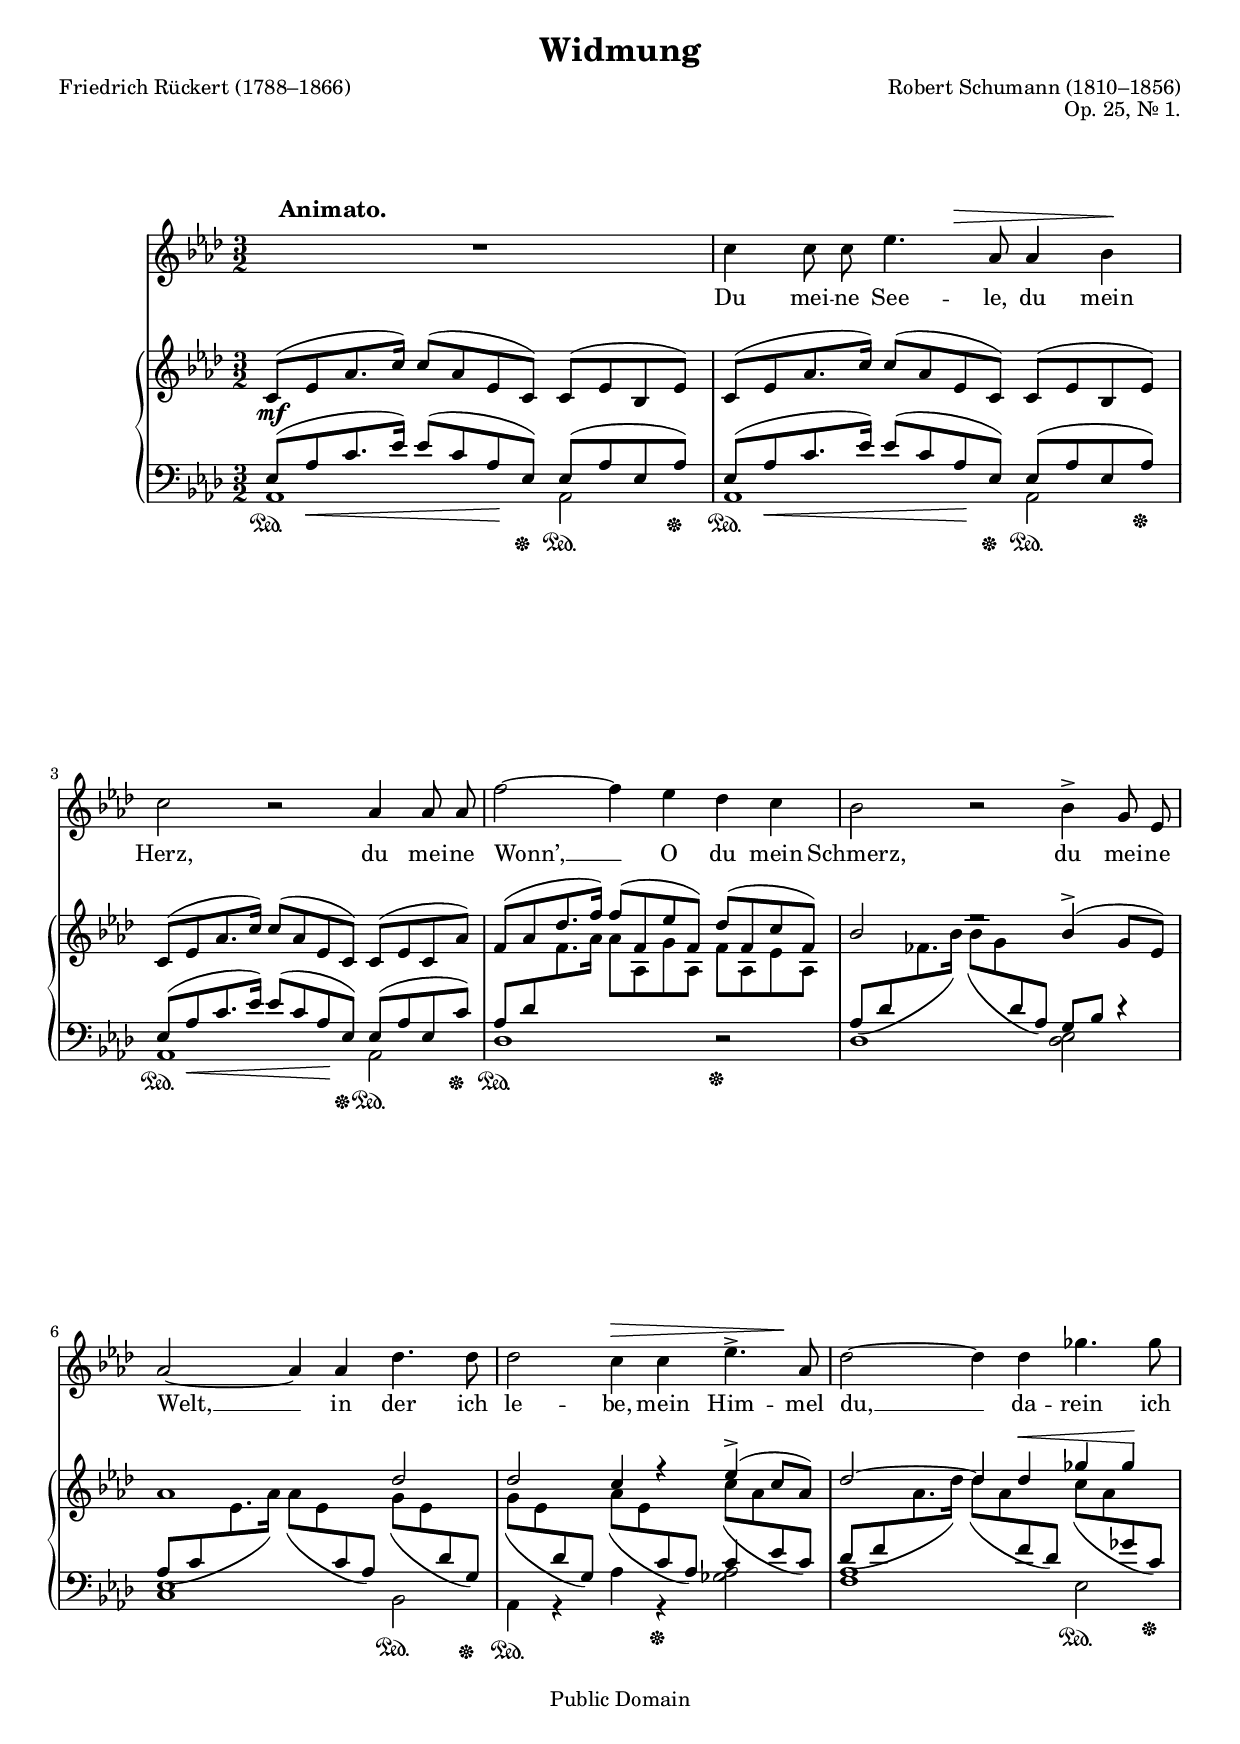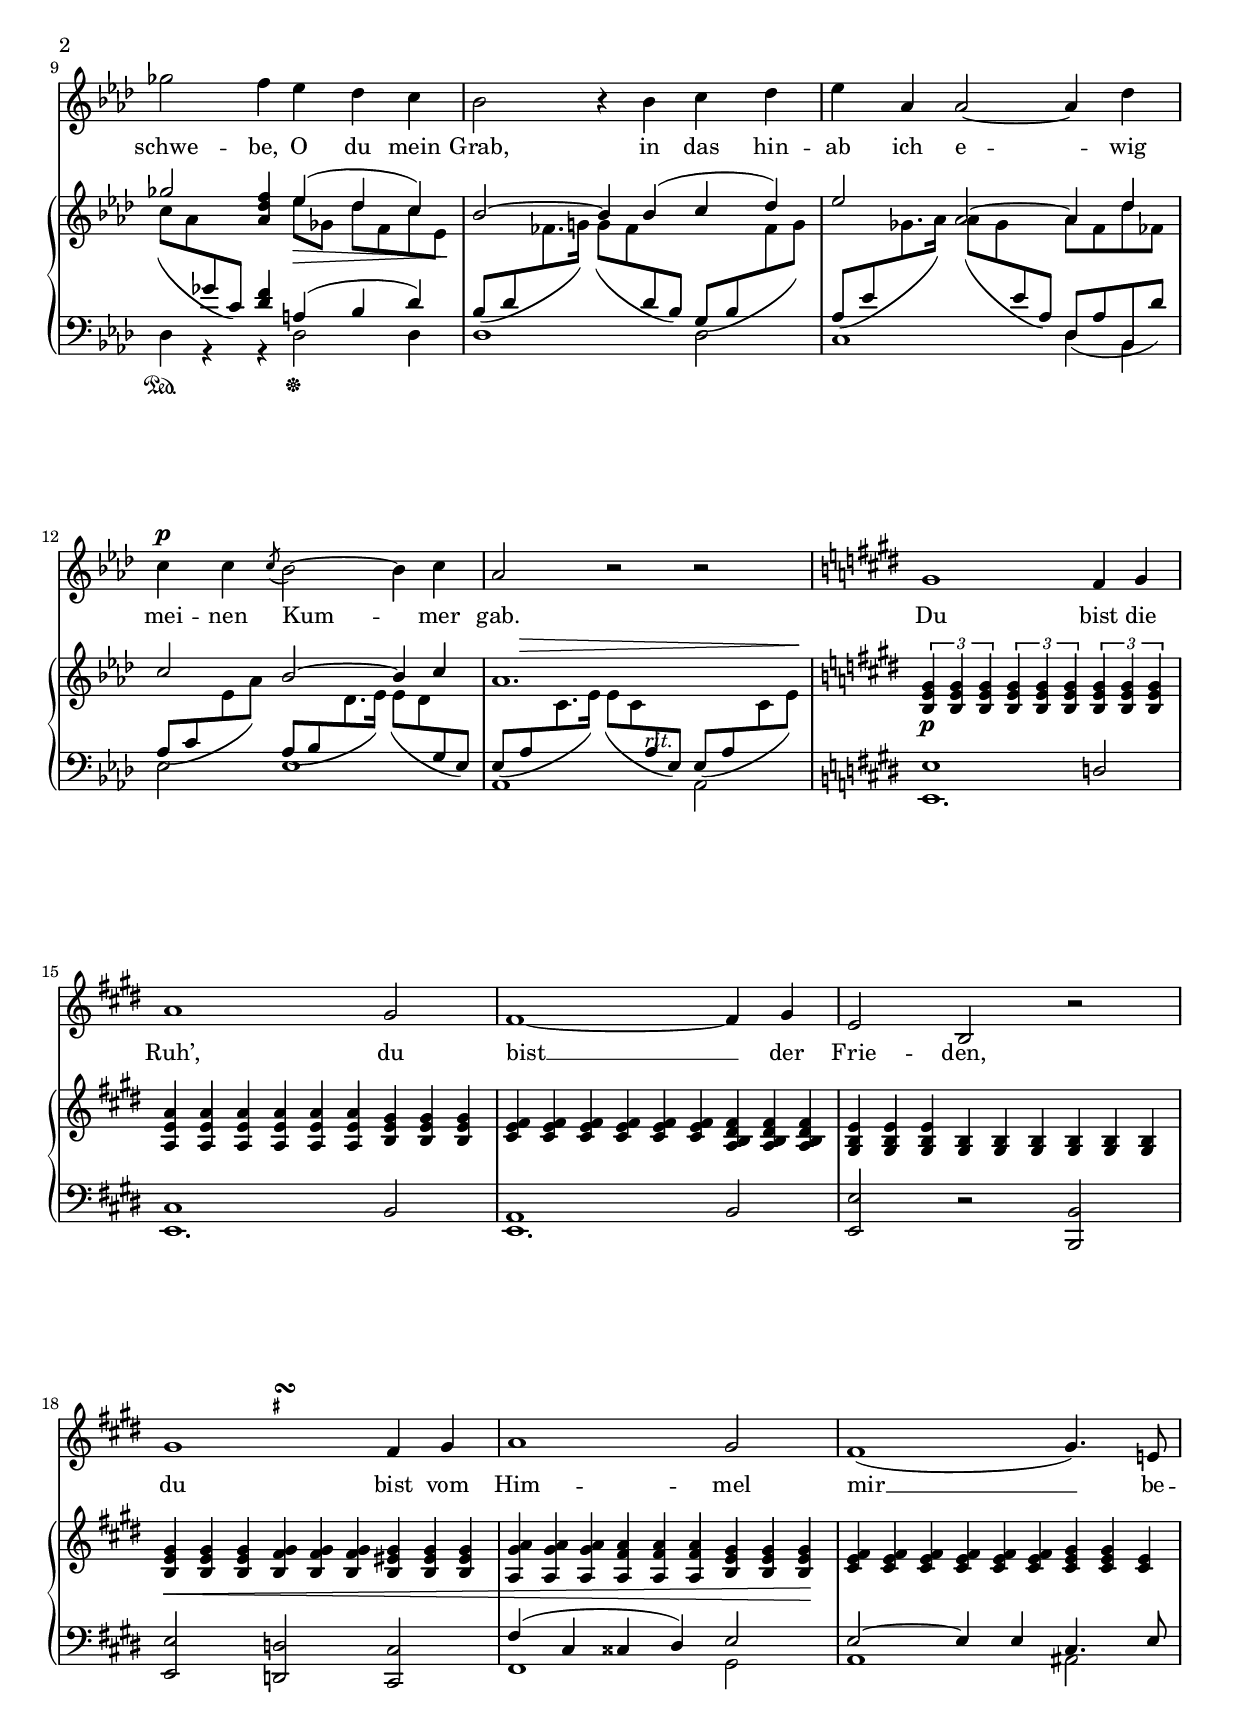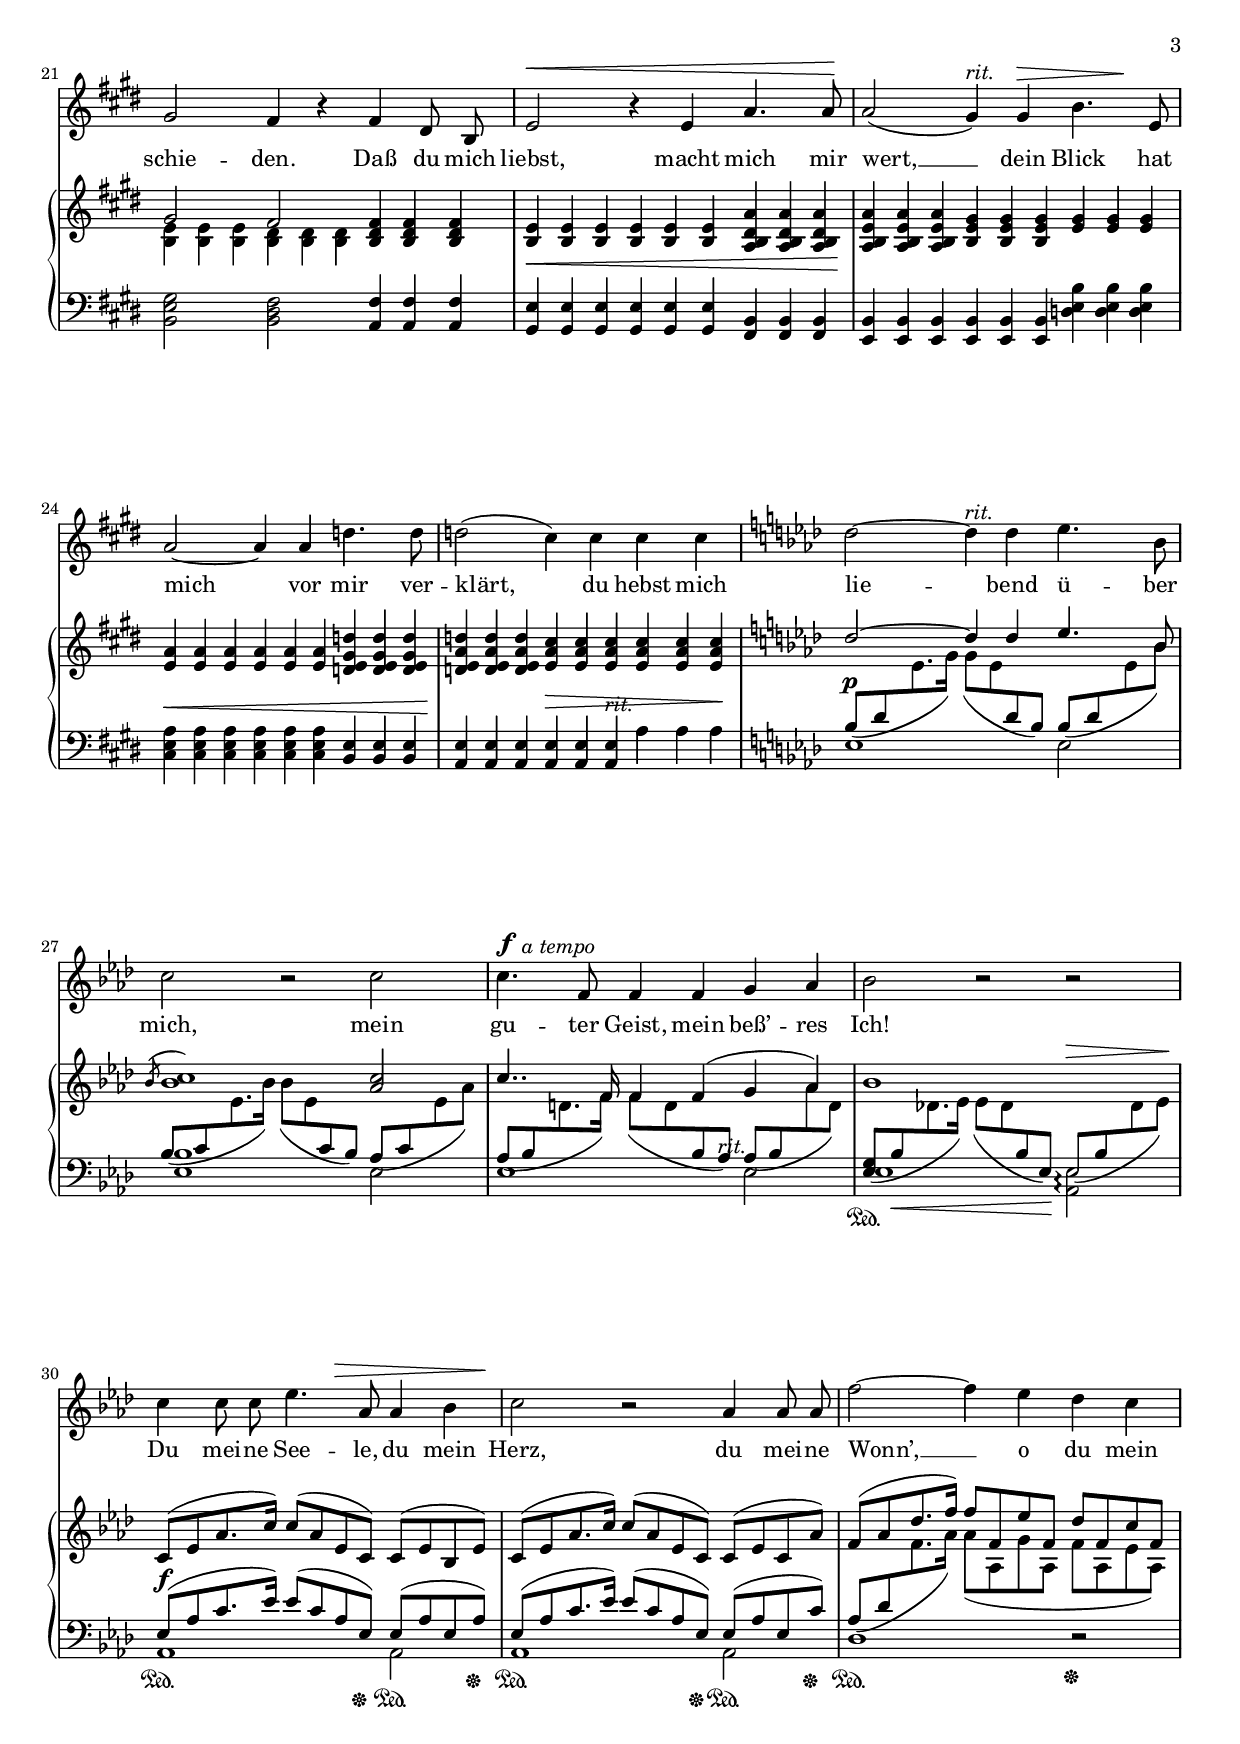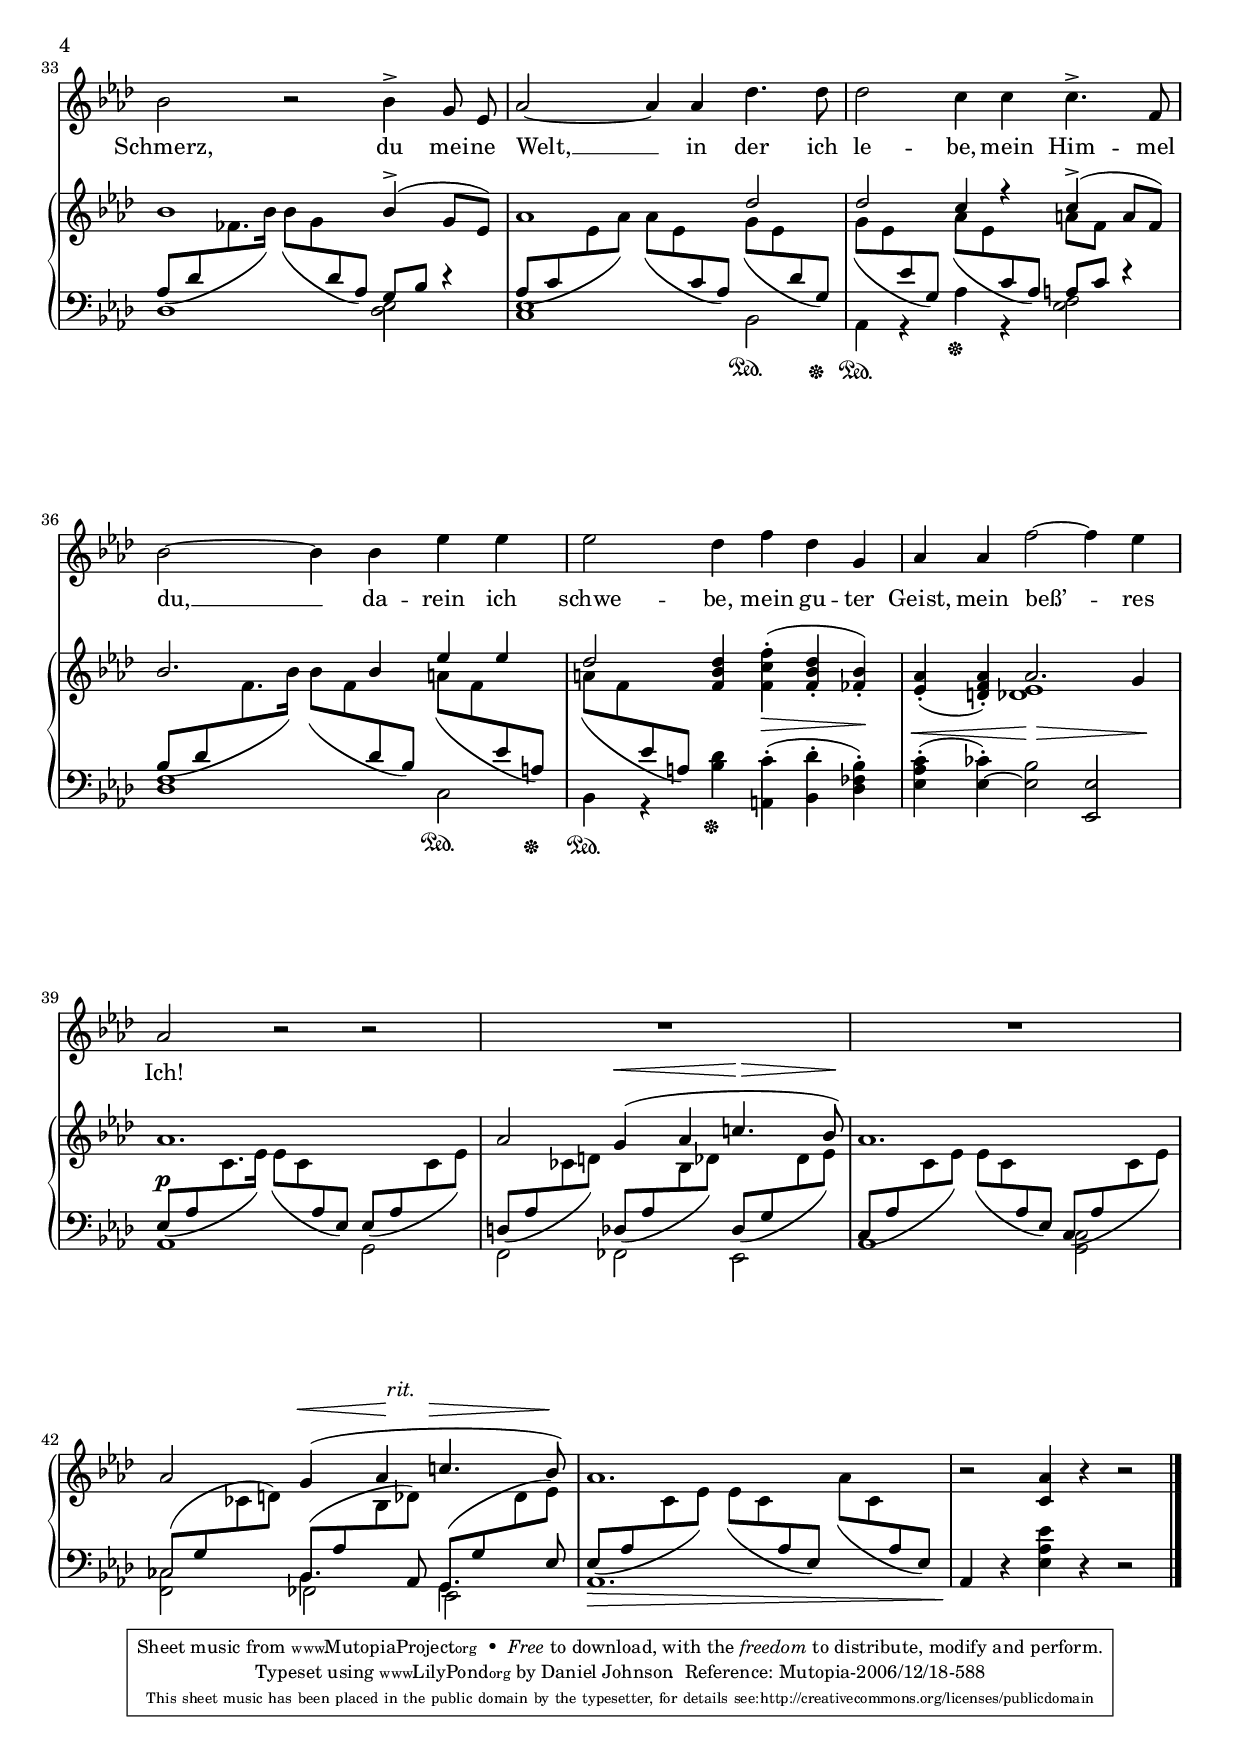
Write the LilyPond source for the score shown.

\version "2.10.0"

#(set-global-staff-size 18)

\header {
	title = "Widmung"
	composer = "Robert Schumann (1810–1856)"
	poet = "Friedrich Rückert (1788–1866)"
	opus = "Op. 25, № 1."
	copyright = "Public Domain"

	%mutopia-specific headers:
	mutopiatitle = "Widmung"
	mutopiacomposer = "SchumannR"
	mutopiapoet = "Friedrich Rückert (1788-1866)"
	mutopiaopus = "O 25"
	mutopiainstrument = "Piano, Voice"
	date = "1840"
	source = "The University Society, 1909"
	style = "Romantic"
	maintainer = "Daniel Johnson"
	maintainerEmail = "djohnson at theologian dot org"
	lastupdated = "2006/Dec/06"
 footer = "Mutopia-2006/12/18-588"
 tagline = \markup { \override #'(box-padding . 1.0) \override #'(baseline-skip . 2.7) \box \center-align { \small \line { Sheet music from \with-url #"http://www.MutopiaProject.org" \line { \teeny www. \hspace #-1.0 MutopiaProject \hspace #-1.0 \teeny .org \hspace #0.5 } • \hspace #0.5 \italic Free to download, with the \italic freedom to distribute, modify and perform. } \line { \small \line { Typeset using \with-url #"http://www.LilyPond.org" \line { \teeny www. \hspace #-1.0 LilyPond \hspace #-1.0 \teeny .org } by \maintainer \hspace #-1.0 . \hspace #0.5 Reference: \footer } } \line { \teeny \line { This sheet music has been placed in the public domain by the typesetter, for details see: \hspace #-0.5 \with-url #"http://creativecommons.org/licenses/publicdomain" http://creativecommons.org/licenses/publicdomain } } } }
}

\paper {
	top-margin = 0.25\in
	bottom-margin = 0.25\in
	between-system-padding = 0\in
	print-page-number = ##t
	head-separation = 0\in
	ragged-last-bottom = ##f
	system-count = 15
}

sopNotes = {
	\clef treble
	\time 3/2
	\key aes \major
	\autoBeamOff

	\once \override Score.RehearsalMark #'extra-offset = #'(6.0 . 1.0)
	\mark \markup { \large \bold "Animato." }

	R1. | c''4 c''8 c''8 ees''4. aes'8 aes'4 bes'4 | c''2 r2 aes'4 aes'8 aes'8 |
	f''2 ~ f''4 ees''4 des''4 c''4 | bes'2 r2 bes'4-> g'8 ees'8 | aes'2 ~ aes'4 aes'4 des''4. des''8 | des''2 c''4 c''4 ees''4.-> aes'8 |
	des''2 ~ des''4 des''4 ges''4. ges''8 | ges''2 f''4 ees''4 des''4 c''4 | bes'2 r4 bes'4 c''4 des''4 |
	ees''4 aes'4 aes'2 ~ aes'4 des''4 | c''4 c''4 \acciaccatura c''8 bes'2 ~ bes'4 c''4 | aes'2 r2 r2 |
	\key e \major
	
	gis'1 fis'4 gis'4 | a'1 gis'2 | fis'1 ~ fis'4 gis'4 |
	e'2 b2 r2 | gis'1 fis'4 gis'4 | a'1 gis'2 |
	fis'1( gis'4.) e'!8 | gis'2 fis'4 r4 fis'4 dis'8 b8 | e'2 r4 e'4 a'4. a'8 |
	a'2( gis'4) gis'4 b'4. e'8 | a'2 ~ a'4 a'4 d''4. d''8 | d''2( cis''4) cis''4 cis''4 cis''4 |
	\key aes \major
	
	des''2 ~ des''4 des''4 ees''4. bes'8 | c''2 r2 c''2 |
	c''4. f'8 f'4 f'4 g'4 aes'4 | bes'2 r2 r2 |
	c''4 c''8 c''8 ees''4. aes'8 aes'4 bes'4 | c''2 r2 aes'4 aes'8 aes'8 |
	f''2 ~ f''4 ees''4 des''4 c''4 | bes'2 r2 bes'4-> g'8 ees'8 |
	
	aes'2 ~ aes'4 aes'4 des''4. des''8 | des''2 c''4 c''4 c''4.-> f'8 |
	bes'2 ~ bes'4 bes'4 ees''4 ees''4 | ees''2 des''4 f''4 des''4 g'4 | aes'4 aes'4 f''2 ~ f''4 ees''4 |
	aes'2 r2 r2 | R1.*5
}

sopDynamics = {
	s1.
	s2. s2^\> s4\! s1.*3
	s1. s2 s2.^\> s4\! s1.
	s1.*3
	s1.^\p s1.*2
	s1.*3
	s2 \once \override TextScript #'script-priority = #-100 s2^\turn^\markup{\tiny \smaller \smaller \sharp} s2 s1.*2
	s1. s1^\< s4. s8\! s2 s4^\markup{\italic "rit."} s4^\> s4 s4\!
	s1.*2
	s2 s1^\markup{\italic "rit."} s1.
	s8^\f s4.^\markup{\italic "a tempo"} s1 s1.
	s2. s4^\> s4. s8\! s1.
}

text=\lyricmode {
	Du mei -- ne See -- le, du mein Herz,
	du mei -- ne Wonn’, __ O du mein Schmerz,
	du mei -- ne Welt, __ in der ich le -- be,
	mein Him -- mel du, __ da -- rein ich schwe -- be,
	O du mein Grab, in das hin -- ab
	ich e -- wig mei -- nen Kum -- mer gab.

	Du bist die Ruh’, du bist __ der Frie -- den,
	du bist vom Him -- mel mir __ be -- schie -- den.
	Daß du mich liebst, macht mich mir wert, __
	dein Blick hat mich vor mir ver -- klärt,
	du hebst mich lie -- bend ü -- ber mich,
	mein gu -- ter Geist, mein beß’ -- res Ich!	

	Du mei -- ne See -- le, du mein Herz,
	du mei -- ne Wonn’, __ o du mein Schmerz,
	du mei -- ne Welt, __ in der ich le -- be,
	mein Him -- mel du, __ da -- rein ich schwe -- be,
	mein gu -- ter Geist, mein beß’ -- res Ich!	
}

rhOne = {
	\clef treble
	\time 3/2
	\key aes \major
	\voiceOne
	%Page 1, Line 1
	c'8(_\mf ees'8 aes'8. c''16) c''8( aes'8 ees'8 c'8) c'8( ees'8 bes8 ees'8) |
	c'8( ees'8 aes'8. c''16) c''8( aes'8 ees'8 c'8) c'8( ees'8 bes8 ees'8) |
	c'8( ees'8 aes'8. c''16) c''8( aes'8 ees'8 c'8) c'8( ees'8 c'8 aes'8) |
	%Page 1, Line 2
	f'8( aes'8 des''8. f''16) f''8( f'8 ees''8 f'8) des''8( f'8 c''8 f'8) |
	bes'2 ees''2\rest bes'4^>( g'8 ees'8) |
	aes'1 des''2 |
	des''2 c''4 r4 ees''4^>( c''8 aes'8) |
	%Page 1, Line 3
	des''2 ~ des''4
	\once \override Hairpin #'extra-offset = #'(0.0 . -0.75)
	des''4^\< ges''4 ges''4\! |
	ges''2 <aes' des'' f''>4 ees''4( des''4 c''4) |
	bes'2 ~ bes'4 bes'4( c''4 des''4) |
	%Page 1, Line 4
	ees''2 aes'2 ~ aes'4 des''4 |
	c''2 bes'2 ~ bes'4 c''4 |
	aes'1. |
	\key e \major
	\oneVoice
	%Page 2, Line 1
	\times 2/3 { <b e' gis'>4_\p <b e' gis'>4 <b e' gis'>4 } \times 2/3 { <b e' gis'>4 <b e' gis'>4 <b e' gis'>4 } \times 2/3 { <b e' gis'>4 <b e' gis'>4 <b e' gis'>4 } |
	\override TupletNumber #'stencil = ##f \override TupletBracket #'stencil = ##f
	\times 2/3 { <a e' a'>4 <a e' a'>4 <a e' a'>4 } \times 2/3 { <a e' a'>4 <a e' a'>4 <a e' a'>4 } \times 2/3 { <b e' gis'>4 <b e' gis'>4 <b e' gis'>4 } |
	\times 2/3 { <cis' e' fis'>4 <cis' e' fis'>4 <cis' e' fis'>4 } \times 2/3 { <cis' e' fis'>4 <cis' e' fis'>4 <cis' e' fis'>4 } \times 2/3 { <a b dis' fis'>4 <a b dis' fis'>4 <a b dis' fis'>4 } |
	%Page 2, Line 2
	\times 2/3 { <gis b e'>4 <gis b e'>4 <gis b e'>4 } \times 2/3 { <gis b>4 <gis b>4 <gis b>4 } \times 2/3 { <gis b>4 <gis b>4 <gis b>4 } |
	\times 2/3 { <b e' gis'>4_\< <b e' gis'>4 <b e' gis'>4 } \times 2/3 { <b fis' gis'>4 <b fis' gis'>4 <b fis' gis'>4 } \times 2/3 { <b eis' gis'>4 <b eis' gis'>4 <b eis' gis'>4 } |
	\times 2/3 { <a gis' a'>4 <a gis' a'>4 <a gis' a'>4 } \times 2/3 { <a fis' a'>4 <a fis' a'>4 <a fis' a'>4 } \times 2/3 { <b e' gis'>4 <b e' gis'>4 <b e' gis'>4\! } |
	%Page 2, Line 3
	\times 2/3 { <cis' e' fis'>4 <cis' e' fis'>4 <cis' e' fis'>4 } \times 2/3 { <cis' e' fis'>4 <cis' e' fis'>4 <cis' e' fis'>4 } \times 2/3 { <cis' e' gis'>4 <cis' e' gis'>4 <cis' e'>4 } |
	\voiceOne gis'2 fis'2 \oneVoice \times 2/3 { <b dis' fis'>4 <b dis' fis'>4 <b dis' fis'>4 } |
	\times 2/3 { <b e'>4_\< <b e'>4 <b e'>4 } \times 2/3 { <b e'>4 <b e'>4 <b e'>4 } \times 2/3 { <a b dis' a'>4 <a b dis' a'>4 <a b dis' a'>4\! } |
	%Page 2, Line 4
	\times 2/3 { <a b e' a'>4 <a b e' a'>4 <a b e' a'>4 } \times 2/3 { <b e' gis'>4 <b e' gis'>4 <b e' gis'>4 } \times 2/3 { <e' gis'>4 <e' gis'>4 <e' gis'>4 } |
	\once \override Hairpin #'extra-offset = #'(0.0 . -1.5)
	\times 2/3 { <e' a'>4_\< <e' a'>4 <e' a'>4 } \times 2/3 { <e' a'>4 <e' a'>4 <e' a'>4 } \times 2/3 { <d' e' gis' d''>4 <d' e' gis' d''>4 <d' e' gis' d''>4\! } |
	\times 2/3 { <d' e' a' d''>4 <d' e' a' d''>4 <d' e' a' d''>4 } \times 2/3 {
	\once \override Hairpin #'extra-offset = #'(0.0 . -2.0)
	<e' a' cis''>4_\> <e' a' cis''>4 <e' a' cis''>4 } \times 2/3 { <e' a' cis''>4 <e' a' cis''>4 <e' a' cis''>4\! } |
	\key aes \major
	\voiceOne
	%Page 3, Line 1
	des''2 ~ des''4 des''4 ees''4. bes'8 | \acciaccatura bes'8 <bes' c''>1 <aes' c''>2 |
	%Page 3, Line 2
	c''4.. f'16 f'4 f'4( g'4 aes'4) | bes'1 s4.^\> s8\! |
	%Page 3, Line 3
	c'8(_\f ees'8 aes'8. c''16) c''8( aes'8 ees'8 c'8) c'8( ees'8 bes8 ees'8) |
	c'8( ees'8 aes'8. c''16) c''8( aes'8 ees'8 c'8) c'8( ees'8 c'8 aes'8) |
	%Page 3, Line 4
	f'8( aes'8 des''8. f''16) f''8 f'8 ees''8 f'8 des''8 f'8 c''8 f'8 | bes'1 bes'4^>( g'8 ees'8-) |
	%Page 4, Line 1
	aes'1 des''2 | des''2 c''4 r4 c''4^>( a'8 f'8) |
	%Page 4, Line 2
	bes'2. bes'4 ees''4 ees''4 | des''2 \oneVoice <f' bes' des''>4 <f' c'' f''>4-.(_\> <f' bes' des''>4-. <fes' bes'>4-.)\! |
	\once \override Hairpin #'extra-offset = #'(-0.25 . -1.0)
	<ees' aes'>4-.(_\< <d' f' aes'>4-.)
	\once \override Hairpin #'extra-offset = #'(0.25 . -1.0)
	\voiceOne aes'2.\!_\> g'4\! |
	%Page 4, Line 3
	aes'1. | aes'2
	\once \override Hairpin #'extra-offset = #'(0.0 . 1.0)
	g'4(^\< aes'4
	\once \override Hairpin #'extra-offset = #'(0.0 . 1.0)
	c''!4.\!^\> bes'8\!) | aes'1. |
	%Page 4, Line 4
	aes'2
	\once \override Hairpin #'extra-offset = #'(-0.25 . 1.0)
	g'4(^\<
	\once \override TextScript #'extra-offset = #'(1.25 . 1.25)
	aes'4\!^\markup{\italic "rit."}
	\once \override Hairpin #'extra-offset = #'(-1.0 . 0.75)
	c''!4.^\> bes'8\!) | aes'1. | bes'2\rest <c' aes'>4 bes'4\rest bes'2\rest \bar "|."
}

rhTwo = {
	\clef treble
	\time 3/2
	\key aes \major
	\voiceTwo
	s1.*3
	s1.*3 | s1 \slurDown c''8( aes'8 \change Staff=lh \stemUp ees'8 c'8) \change Staff=rh \voiceTwo
	%Page 1, Line 3
	s1. | s2 s4 \once \override Hairpin #'extra-offset = #'(0.0 . 1.0) ees''8_\> ges'8 des''8 f'8 c''8 ees'8\! | s1.
	s1 aes'8 f'8 des''8 fes'8 s1. s8 s8^\> s1 s8 s8\!
	\key e \major
	s1.*3
	s1.*3
	%Page 2, Line 3
	\override TupletNumber #'stencil = ##f \override TupletBracket #'stencil = ##f
	s1. | \times 2/3 { <b e'>4 <b e'>4 <b e'>4 } \times 2/3 { <b dis'>4 <b dis'>4 <b dis'>4 } s2 | s1.
	s1.*3
	\key aes \major
	s1.*2
	s1.*2
	s1.*2
	s1.*2
	%Page 4, Line 1
	s1. | s1 a'8 f'8 s4 |
	%Page 4, Line 2
	s1. | s1. | s2 <des' ees'>1 |
	%Page 4, Line 3
	s1.*3
	\oneVoice \slurUp
	\stemUp \change Staff=lh ces8( g8 \stemDown \change Staff=rh ces'8 d'8)
	\stemUp \change Staff=lh bes,8( aes8 \stemDown \change Staff=rh bes8 des'8)
	\stemUp \change Staff=lh g,8( g8 \stemDown \change Staff=rh des'8 ees'8) |
}

lhOne = {
	\clef bass
	\time 3/2
	\key aes \major
	\voiceOne
	%Page 1, Line 1
	ees8( aes8 c'8. ees'16) ees'8( c'8 aes8 ees8) ees8( aes8 ees8 aes8) |
	ees8( aes8 c'8. ees'16) ees'8( c'8 aes8 ees8) ees8( aes8 ees8 aes8) |
	ees8( aes8 c'8. ees'16) ees'8( c'8 aes8 ees8) ees8( aes8 ees8 c'8) |
	%Page 1, Line 2
	\slurDown
	aes8 des'8 \change Staff=rh \stemDown f'8. aes'16 aes'8 aes8 g'8 aes8 f'8 aes8 ees'8 aes8 \change Staff=lh \stemUp |
	aes8( des'8 \change Staff=rh \stemDown fes'8. bes'16) bes'8( g'8 \change Staff=lh \stemUp des'8 aes8) g8 bes8 r4 |
	aes8( c'8 \change Staff=rh \stemDown ees'8. aes'16) aes'8( ees'8 \change Staff=lh \stemUp c'8 aes8) \change Staff=rh \stemDown g'8( ees'8 \change Staff=lh \stemUp des'8 g8) |
	\change Staff=rh \stemDown g'8( ees'8 \change Staff=lh \stemUp des'8 g8) \change Staff=rh \stemDown aes'8( ees'8 \change Staff=lh \stemUp c'8 aes8) c'4 s4 |
	%Page 1, Line 3
	des'8( f'8 \change Staff=rh \stemDown aes'8. des''16) des''8( aes'8 \change Staff=lh \stemUp f'8 des'8) \change Staff=rh \stemDown c''8( aes'8 \change Staff=lh \stemUp ges'8 c'8) |
	\change Staff=rh \stemDown c''8( aes'8 \change Staff=lh \stemUp ges'8 c'8) \voiceOne <des' f'>4 a4( bes4 des'4) |
	\slurDown bes8( des'8 \change Staff=rh \stemDown fes'8. g'!16) g'8( fes'8 \change Staff=lh \stemUp des'8 bes8) g8( bes8 \change Staff=rh \stemDown fes'8 g'8) |
	%Page 1, Line 4
	\change Staff=lh \stemUp aes8( ees'8 \change Staff=rh \stemDown ges'8. aes'16) aes'8( ges'8 \change Staff=lh \stemUp ees'8 aes8) des8( aes8 bes,8 des'8) |
	aes8( c'8 \change Staff=rh \stemDown ees'8 aes'8) \change Staff=lh \stemUp aes8( bes8 \change Staff=rh \stemDown des'8. ees'16) ees'8( des'8 \change Staff=lh \stemUp g8 ees8) |
	ees8( aes8 \change Staff=rh \stemDown c'8. ees'16) ees'8( c'8 \change Staff=lh \stemUp aes8^\markup{\italic "rit."} ees8) ees8( aes8  \change Staff=rh \stemDown c'8 ees'8) |
	\change Staff=lh
	\voiceOne
	\key e \major
	%Page 2, Line 1
	e1 d2 | cis1 b,2 | a,1 b,2 |
	%Page 2, Line 2
	\oneVoice <e, e>2 r2 <b,, b,>2 | <e, e>2 <d, d>2 <cis, cis>2 | \voiceOne fis4( cis4 cisis4 dis4) e2 |
	%Page 2, Line 3
	\override TupletNumber #'stencil = ##f \override TupletBracket #'stencil = ##f
	e2 ~ e4 e4 cis4. e8 | s1 \oneVoice \times 2/3 { <a, fis>4 <a, fis>4 <a, fis>4 } | \times 2/3 { <gis, e>4 <gis, e>4 <gis, e>4 } \times 2/3 { <gis, e>4 <gis, e>4 <gis, e>4 } \times 2/3 { <fis, b,>4 <fis, b,>4 <fis, b,>4 } |
	%Page 2, Line 4
	\times 2/3 { <e, b,>4 <e, b,>4 <e, b,>4 } \times 2/3 { <e, b,>4 <e, b,>4 <e, b,>4 } s2 |
	s1 \times 2/3 { <b, e>4 <b, e>4 <b, e>4 } |
	\times 2/3 { <a, e>4 <a, e>4 <a, e>4 } \times 2/3 { <a, e>4 <a, e>4 <a, e>4^\markup{\italic "rit."} } s2 |
	\key aes \major
	\slurDown
	%Page 3, Line 1
	\stemUp bes8(^\p des'8 \change Staff=rh \stemDown ees'8. g'16) g'8( ees'8 \change Staff=lh \stemUp des'8 bes8) bes8([ des'8 \change Staff=rh \stemDown ees'8 bes'8]) \change Staff=lh \stemUp |
	bes8( c'8 \change Staff=rh \stemDown ees'8. bes'16) bes'8( ees'8 \change Staff=lh \stemUp c'8 bes8) aes8( c'8 \change Staff=rh \stemDown ees'8 aes'8) \change Staff=lh \stemUp |
	%Page 3, Line 2
	aes8( bes8 \change Staff=rh \stemDown d'8. f'16) f'8( d'8 \change Staff=lh \stemUp bes8 aes8^\markup{\italic "rit."}) aes8( bes8 \change Staff=rh \stemDown aes'8 d'8) \change Staff=lh \stemUp |
	<ees g>8( bes8 \change Staff=rh \stemDown des'!8. ees'16) ees'8( des'8 \change Staff=lh \stemUp bes8 ees8) ees8( bes8 \change Staff=rh \stemDown des'8 ees'8) \change Staff=lh \stemUp |
	%Page 3, Line 3
	\voiceOne
	ees8( aes8 c'8. ees'16) ees'8( c'8 aes8 ees8) ees8( aes8 ees8 aes8) |
	ees8( aes8 c'8. ees'16) ees'8( c'8 aes8 ees8) ees8( aes8 ees8 c'8) |
	%Page 3, Line 4
	\slurDown
	aes8( des'8 \change Staff=rh \stemDown f'8. aes'16) aes'8( aes8 g'8 aes8 f'8 aes8 ees'8 aes8) | \change Staff=lh \stemUp
	aes8( des'8 \change Staff=rh \stemDown fes'8. bes'16) bes'8( g'8 \change Staff=lh \stemUp des'8 aes8) g8 bes8 r4 |
	%Page 4, Line 1
	aes8( c'8 \change Staff=rh \stemDown ees'8 aes'8) aes'8( ees'8 \change Staff=lh \stemUp c'8 aes8) \change Staff=rh \stemDown g'8( ees'8 \change Staff=lh \stemUp des'8 g8) |
	\change Staff=rh \stemDown g'8( ees'8 \change Staff=lh \stemUp ees'8 g8) \change Staff=rh \stemDown aes'8( ees'8 \change Staff=lh \stemUp c'8 aes8) a8 c'8 r4 |
	%Page 4, Line 2
	bes8( des'8 \change Staff=rh \stemDown f'8. bes'16) bes'8( f'8 \change Staff=lh \stemUp des'8 bes8) \change Staff=rh \stemDown a'8( f'8 \change Staff=lh \stemUp ees'8 a8) |
	\change Staff=rh \stemDown a'8( f'8 \change Staff=lh \stemUp ees'8 a8) s1 |
	s1 <ees, ees>2 |
	%Page 4, Line 3
	ees8(^\p aes8\change Staff=rh \stemDown c'8. ees'16) ees'8( c'8 \change Staff=lh \stemUp aes8 ees8) ees8( aes8 \change Staff=rh \stemDown c'8 ees'8) \change Staff=lh \stemUp |
	d8( aes8\change Staff=rh \stemDown ces'8 d'8)\change Staff=lh \stemUp des8( aes8\change Staff=rh \stemDown bes8 des'8)\change Staff=lh \stemUp des8( g8\change Staff=rh \stemDown des'8 ees'8)\change Staff=lh \stemUp |
	c8( aes8\change Staff=rh \stemDown c'8 ees'8) ees'8( c'8\change Staff=lh \stemUp aes8 ees8) c8( aes8\change Staff=rh \stemDown c'8 ees'8)\change Staff=lh \voiceTwo |
	%Page 4, Line 4
	s2 \override Staff.NoteCollision #'merge-differently-dotted = ##t \voiceOne \stemDown bes,4. \stemUp aes,8 \stemDown g,4. \stemUp ees8 |
	\slurDown \stemUp
	ees8( aes8\change Staff=rh \stemDown c'8 ees'8) ees'8( c'8\change Staff=lh \stemUp aes8 ees8)\change Staff=rh \stemDown aes'8( c'8\change Staff=lh \stemUp aes8 ees8) |
}


lhTwo = {
	\voiceTwo
	%Page 1, Line 1
	aes,1 aes,2 | aes,1 aes,2 | aes,1 aes,2 |
	%Page 1, Line 2
	des1 des2\rest | des1 <des ees>2 | <c ees>1 bes,2 | aes,4 g,4\rest aes4 g,4\rest <ges aes>2 |
	%Page 1, Line 3
	<f aes>1 ees2 | des4 g,4\rest g,4\rest des2 des4 | des1 des2 |
	%Page 1, Line 4
	c1 des4 bes,4 | ees2 ees1 | aes,1 aes,2 |
	
	%Page 2, Line 1
	e,1. | e,1. | e,1. |
	%Page 2, Line 2
	s1.*2 | fis,1 gis,2 |
	%Page 2, Line 3
	a,1 ais,2 | <b, e gis>2 <b, dis fis>2 s2 | s1.
	%Page 2, Line 4
	\override TupletNumber #'stencil = ##f \override TupletBracket #'stencil = ##f
	s1 \times 2/3 { <d e b>4 <d e b>4 <d e b>4 } |
	\times 2/3 { <cis e a>4 <cis e a>4 <cis e a>4 } \times 2/3 { <cis e a>4 <cis e a>4 <cis e a>4 } s2 |
	s1 \times 2/3 { a4 a4 a4 } |
	
	%Page 3, Line 1
	ees1 ees2 | <ees bes>1 ees2 |
	%Page 3, Line 2
	ees1 ees2 | ees1 \once \override Staff.NoteCollision #'merge-differently-headed = ##t <ees aes,>2\arpeggio |
	%Page 3, Line 3
	aes,1 aes,2 | aes,1 aes,2 |
	%Page 3, Line 4
	des1 des2\rest | des1 <des ees>2 |
	
	%Page 4, Line 1
	<c ees>1 bes,2 | aes,4 ges,4\rest aes4 ges,4\rest <ees f>2 |
	%Page 4, Line 2
	<des f>1 c2 | bes,4 r4 <bes des'>4 \oneVoice <a, c'>4-.( <bes, des'>4-. <des fes bes>4-.) | <ees aes c'>4-.( <ees ces'>4-.) ~ <ees bes>2 s2 |
	%Page 4, Line 3
	\voiceTwo
	aes,1 g,2 | f,2 fes,2 ees,2 | aes,1 <g, c>2 |
	\once\override Staff.NoteCollision #'merge-differently-headed = ##t
	<f, ces>2
	\voiceFour
	\once \override NoteColumn #'force-hshift = #0.3
	fes,2
	\once \override NoteColumn #'force-hshift = #0.5
	ees,2 | \voiceTwo aes,1. | \stemUp aes,4 des4\rest \stemDown <ees aes ees'>4 des4\rest des2\rest |
}
pianoDynamics = {
	%Page 1 Line 1
	s8_\sustainDown s8_\< s4 s4 s8\! s8_\sustainUp s4._\sustainDown s8_\sustainUp
	s8_\sustainDown s8_\< s4 s4 s8\! s8_\sustainUp s4._\sustainDown s8_\sustainUp
	s8_\sustainDown s8_\< s4 s4 s8\! s8_\sustainUp s4._\sustainDown s8_\sustainUp
	%Page 1 Line 2
	s1_\sustainDown s2_\sustainUp
	s1.
	s1 s4._\sustainDown s8_\sustainUp
	s2._\sustainDown s2._\sustainUp
	%Page 1 Line 3
	s1 s4._\sustainDown s8_\sustainUp
	s2._\sustainDown s2._\sustainUp
	s1.
	%Page 1 Line 4
	s1.*3
	%Page 2
	s1.*12
	%Page 3 Line 1
	s1.*2
	%Page 3 Line 2
	s1.
	s8_\sustainDown s4._\< s4. s8\! s2
	%Page 3 Line 3
	s8_\sustainDown s8 s4 s4 s8 s8_\sustainUp s4._\sustainDown s8_\sustainUp
	s8_\sustainDown s8 s4 s4 s8 s8_\sustainUp s4._\sustainDown s8_\sustainUp
	%Page 3 Line 4
	s1_\sustainDown s2_\sustainUp
	s1.
	%Page 4 Line 1
	s1 s4._\sustainDown s8_\sustainUp
	s2_\sustainDown s1_\sustainUp
	%Page 4 Line 2
	s1 s4._\sustainDown s8_\sustainUp
	s2_\sustainDown s1_\sustainUp
	s1.
	%Page 4 Line 3
	s1.*3
	%Page 4 Line 4
	s1.
	s1._\>
	s1.\!
}

\score {
	<<
		\context Staff = melStaff {
			<<
				\context Voice = mel { \sopNotes }
				\context Voice = sopdyn { \sopDynamics }
			>>
		}
		\lyricsto mel \new Lyrics \text

		\context PianoStaff <<
			\context Staff = rh {
				<<
					\context Voice = rhA { \rhOne }
					\context Voice = rhB { \rhTwo }
				>>
			}
			\context Staff = lh
			{
				<<
					\context Voice = lhA { \lhOne }
					\context Voice = lhB { \lhTwo }
					\context Voice = pianodyn { \pianoDynamics }
				>>
			}
		>>
	>>
	\layout {
		\context { \RemoveEmptyStaffContext }
	}
	
  \midi {
    \context {
      \Score
      tempoWholesPerMinute = #(ly:make-moment 60 2)
      }
    }


}
